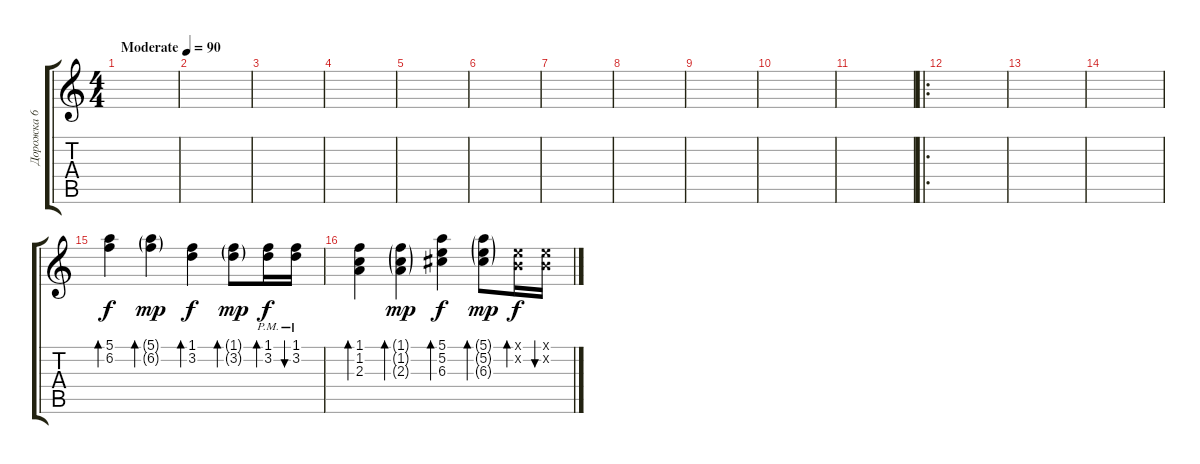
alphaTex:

\track ("Дорожка 6" "Дорожка 6") {instrument acousticguitarsteel}
\staff {score tabs}
\tuning (E4 B3 G3 D3 A2 E2) {hide}
\ts (4 4)
\tempo (90 "Moderate")
\clef g2
\ks c
|
|
|
|
|
|
|
|
|
|
|
\ro
|
|
|
(5.1 6.2).4{bd 30} (5.1{g} 6.2{g}).4{bd 30 dy mp} (1.1 3.2).4{bd 30 dy f} (1.1{g} 3.2{g}).8{bd 30 dy mp} (1.1{pm} 3.2{pm}).16{bd 60 dy f} (1.1{pm} 3.2{pm}).16{bu 60} |
(1.1 1.2 2.3).4{bd 30} (1.1{g} 1.2{g} 2.3{g}).4{bd 30 dy mp} (5.1 5.2 6.3).4{bd 30 dy f} (5.1{g} 5.2{g} 6.3{g}).8{bd 30 dy mp} (0.1{x} 0.2{x}).16{bd 60 dy f} (0.1{x} 0.2{x}).16{bu 60}
